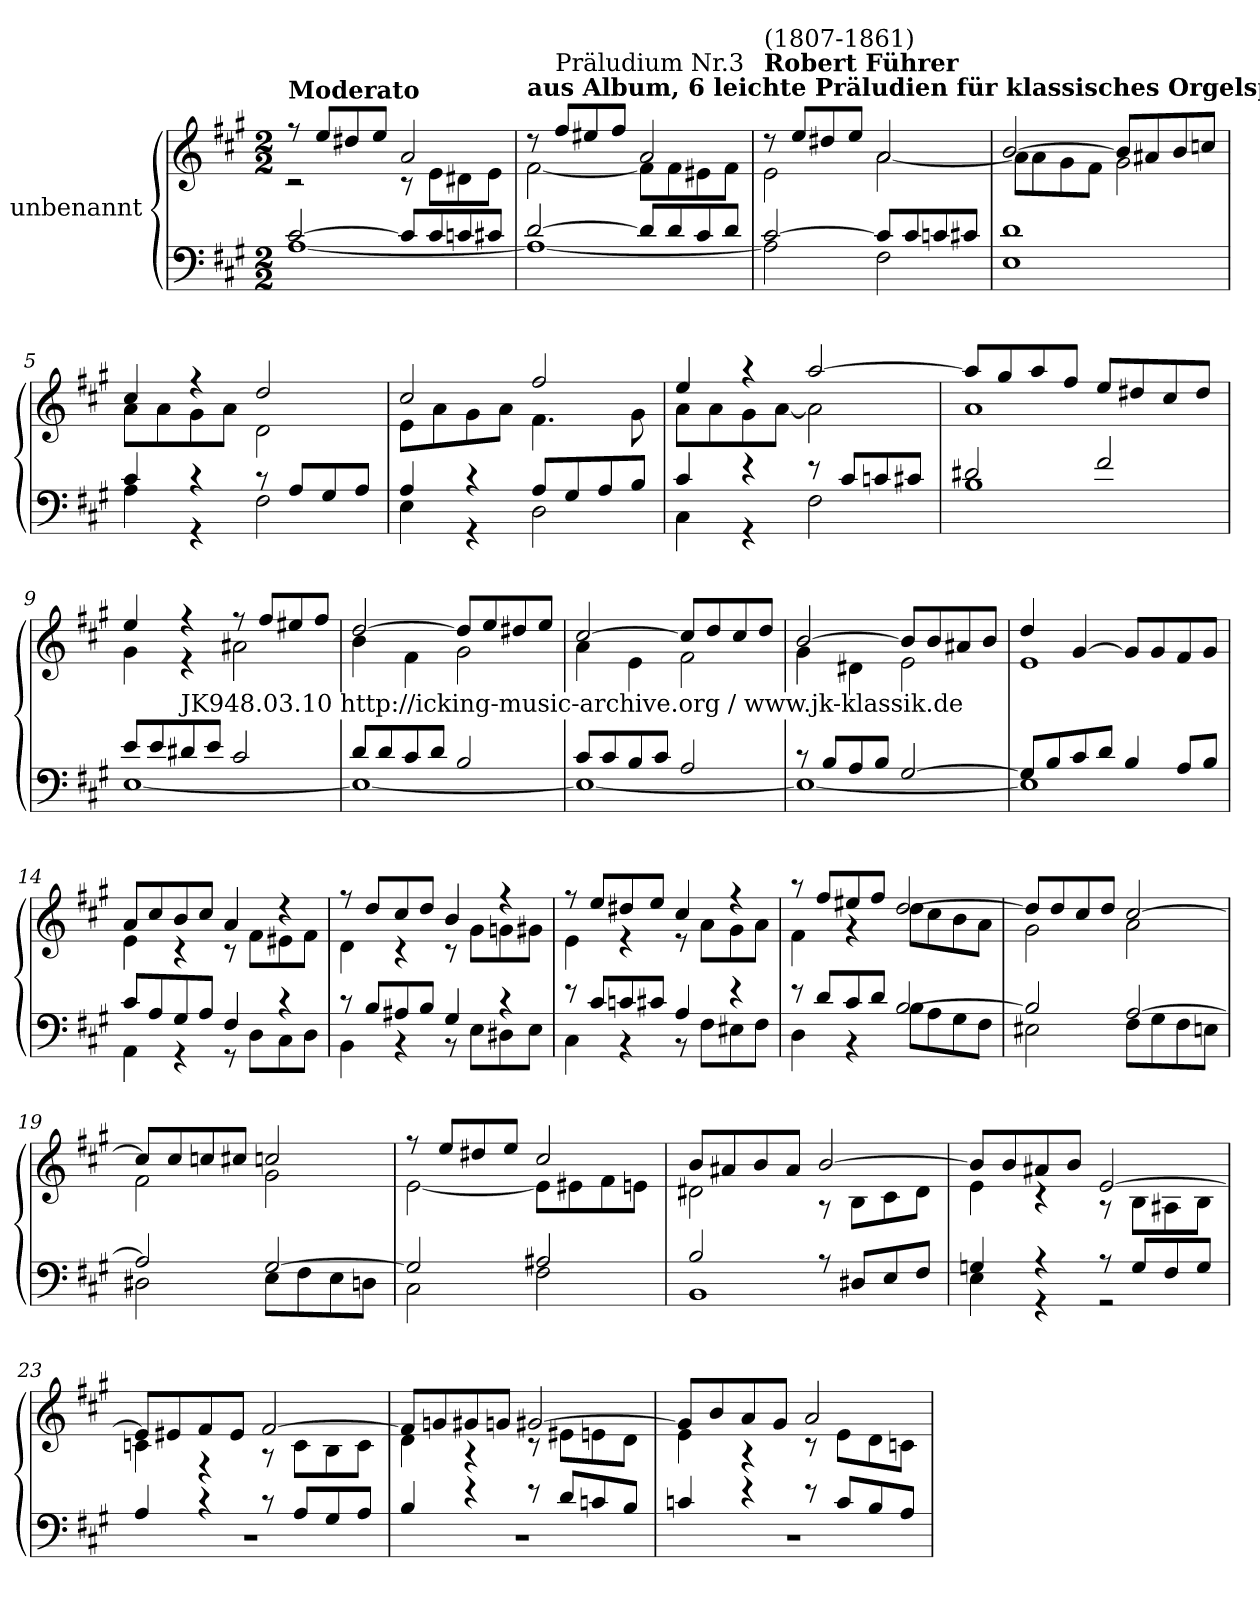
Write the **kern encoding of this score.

**kern	**kern
*part1	*part1
*staff2	*staff1
*I"unbenannt	*
*clefF4	*clefG2
*k[f#c#g#]	*k[f#c#g#]
*M2/2	*M2/2
=1	=1
*^	*^
!	!	!LO:TX:a:B:t=Moderato	!
[2c#/	[1A	8r	2r
.	.	8ee/L	.
.	.	8dd#X/	.
.	.	8ee/J	.
8c#/L]	.	2a/	8r
8c#/	.	.	8e\L
8cn/	.	.	8d#X\
8c#X/J	.	.	8e\J
=2	=2	=2	=2
!	!	!LO:TX:a:B:t=aus Album, 6 leichte Präludien für klassisches Orgelspiel	!
[2d/	1A_	8r	[2f#\
!	!	!LO:TX:a:t=Präludium Nr.3	!
.	.	8ff#/L	.
.	.	8ee#X/	.
.	.	8ff#/J	.
8d/L]	.	2a/	8f#\L]
8d/	.	.	8f#\
8c#/	.	.	8e#X\
8d/J	.	.	8f#\J
=3	=3	=3	=3
!	!	!LO:TX:a:B:t=Robert Führer	!
!	!	!LO:TX:a:t=(1807-1861)	!
[2c#/	2A\]	8r	2e\
.	.	8ee/L	.
.	.	8dd#X/	.
.	.	8ee/J	.
8c#/L]	2F#\	2a/	[2a\
8c#/	.	.	.
8cn/	.	.	.
8c#X/J	.	.	.
!!LO:LB:g=z	!!
=4	=4	=4	=4
1d	1E	[2b/	8a\L]
.	.	.	8a\
.	.	.	8g#\
.	.	.	8f#\J
.	.	8b/L]	2g#\
.	.	8a#X/	.
.	.	8b/	.
.	.	8ccn/J	.
!!LO:LB:g=z	!!
=5	=5	=5	=5
4c#/	4A\	4cc#/	8a\L
.	.	.	8a\
4r	4r	4r	8g#\
.	.	.	8a\J
8r	2F#\	2dd/	2d\
8A/L	.	.	.
8G#/	.	.	.
8A/J	.	.	.
=6	=6	=6	=6
4A/	4E\	2cc#/	8e\L
.	.	.	8a\
4r	4r	.	8g#\
.	.	.	8a\J
8A/L	2D\	2ff#/	4.f#\
8G#/	.	.	.
8A/	.	.	.
8B/J	.	.	8g#\
=7	=7	=7	=7
4c#/	4C#\	4ee/	8a\L
.	.	.	8a\
4r	4r	4r	8g#\
.	.	.	[8a\J
8r	2F#\	[2aa/	2a\]
8c#/L	.	.	.
8cn/	.	.	.
8c#X/J	.	.	.
!!LO:LB:g=z	!!
=8	=8	=8	=8
2d#X/	1B	8aa/L]	1a
.	.	8gg#/	.
.	.	8aa/	.
.	.	8ff#/J	.
2f#/	.	8ee/L	.
.	.	8dd#X/	.
.	.	8cc#/	.
.	.	8dd#/J	.
!!LO:LB:g=z	!!
=9	=9	=9	=9
8e/L	[1E	4ee/	4g#\
8e/	.	.	.
!LO:TX:a:t=JK948.03.10 http&colon;//icking-music-archive.org / www.jk-klassik.de	!	!	!
8d#X/	.	4r	4r
8e/J	.	.	.
2c#/	.	8r	2a#X\
.	.	8ff#/L	.
.	.	8ee#X/	.
.	.	8ff#/J	.
=10	=10	=10	=10
8d/L	1E_	[2dd/	4b\
8d/	.	.	.
8c#/	.	.	4f#\
8d/J	.	.	.
2B/	.	8dd/L]	2g#\
.	.	8ee/	.
.	.	8dd#X/	.
.	.	8ee/J	.
=11	=11	=11	=11
8c#/L	1E_	[2cc#/	4a\
8c#/	.	.	.
8B/	.	.	4e\
8c#/J	.	.	.
2A/	.	8cc#/L]	2f#\
.	.	8dd/	.
.	.	8cc#/	.
.	.	8dd/J	.
!!LO:PB:g=z	!!
=12	=12	=12	=12
8r	1E_	[2b/	4g#\
8B/L	.	.	.
8A/	.	.	4d#X\
8B/J	.	.	.
[2G#/	.	8b/L]	2e\
.	.	8b/	.
.	.	8a#X/	.
.	.	8b/J	.
!!LO:LB:g=z	!!
=13	=13	=13	=13
8G#/L]	1E]	4dd/	1e
8B/	.	.	.
8c#/	.	[4g#/	.
8d/J	.	.	.
4B/	.	8g#/L]	.
.	.	8g#/	.
8A/L	.	8f#/	.
8B/J	.	8g#/J	.
=14	=14	=14	=14
8c#/L	4AA\	8a/L	4e\
8A/	.	8cc#/	.
8G#/	4r	8b/	4r
8A/J	.	8cc#/J	.
4F#/	8r	4a/	8r
.	8D\L	.	8f#\L
4r	8C#\	4r	8e#X\
.	8D\J	.	8f#\J
=15	=15	=15	=15
8r	4BB\	8r	4d\
8B/L	.	8dd/L	.
8A#X/	4r	8cc#/	4r
8B/J	.	8dd/J	.
4G#/	8r	4b/	8r
.	8E\L	.	8g#\L
4r	8D#X\	4r	8gn\
.	8E\J	.	8g#X\J
!!LO:LB:g=z	!!
=16	=16	=16	=16
8r	4C#\	8r	4e\
8c#/L	.	8ee/L	.
8cn/	4r	8dd#X/	4r
8c#X/J	.	8ee/J	.
4A/	8r	4cc#/	8r
.	8F#\L	.	8a\L
4r	8E#X\	4r	8g#\
.	8F#\J	.	8a\J
!!LO:LB:g=z	!!
=17	=17	=17	=17
8r	4D\	8r	4f#\
8d/L	.	8ff#/L	.
8c#/	4r	8ee#X/	4r
8d/J	.	8ff#/J	.
[2B/	8B\L	[2dd/	8dd\L
.	8A\	.	8cc#\
.	8G#\	.	8b\
.	8F#\J	.	8a\J
=18	=18	=18	=18
2B/]	2E#X\	8dd/L]	2g#\
.	.	8dd/	.
.	.	8cc#/	.
.	.	8dd/J	.
[2A/	8F#\L	[2cc#/	2a\
.	8G#\	.	.
.	8F#\	.	.
.	8En\J	.	.
=19	=19	=19	=19
2A/]	2D#X\	8cc#/L]	2f#\
.	.	8cc#/	.
.	.	8ccn/	.
.	.	8cc#X/J	.
[2G#/	8E\L	2ccn/	2g#\
.	8F#\	.	.
.	8E\	.	.
.	8Dn\J	.	.
!!LO:LB:g=z	!!
=20	=20	=20	=20
2G#/]	2C#\	8r	[2e\
.	.	8ee/L	.
.	.	8dd#X/	.
.	.	8ee/J	.
2A#X/	2F#\	2cc#/	8e\L]
.	.	.	8e#X\
.	.	.	8f#\
.	.	.	8en\J
!!LO:LB:g=z	!!
=21	=21	=21	=21
2B/	1BB	8b/L	2d#X\
.	.	8a#X/	.
.	.	8b/	.
.	.	8a#/J	.
8r	.	[2b/	8r
8D#X/L	.	.	8B\L
8E/	.	.	8c#\
8F#/J	.	.	8d#\J
=22	=22	=22	=22
4Gn/	4E\	8b/L]	4e\
.	.	8b/	.
4r	4r	8a#X/	4r
.	.	8b/J	.
8r	2r	[2e/	8r
8G/L	.	.	8B\L
8F#/	.	.	8A#X\
8G/J	.	.	8B\J
=23	=23	=23	=23
4A/	1r	8e/L]	4cn\
.	.	8e#X/	.
4r	.	8f#/	4r
.	.	8e#/J	.
8r	.	[2f#/	8r
8A/L	.	.	8c\L
8G#/	.	.	8B\
8A/J	.	.	8c\J
!!LO:PB:g=z	!!
=24	=24	=24	=24
4B/	1r	8f#/L]	4d\
.	.	8gn/	.
4r	.	8g#X/	4r
.	.	8gn/J	.
8r	.	[2g#X/	8r
8d/L	.	.	8e#X\L
8cn/	.	.	8en\
8B/J	.	.	8d\J
!!LO:LB:g=z	!!
=25	=25	=25	=25
4cn/	1r	8g#/L]	4e\
.	.	8b/	.
4r	.	8a/	4r
.	.	8g#/J	.
8r	.	2a/	8r
8c/L	.	.	8e\L
8B/	.	.	8d\
8A/J	.	.	8cn\J
*v	*v	*	*
*	*v	*v
=	=
*-	*-
